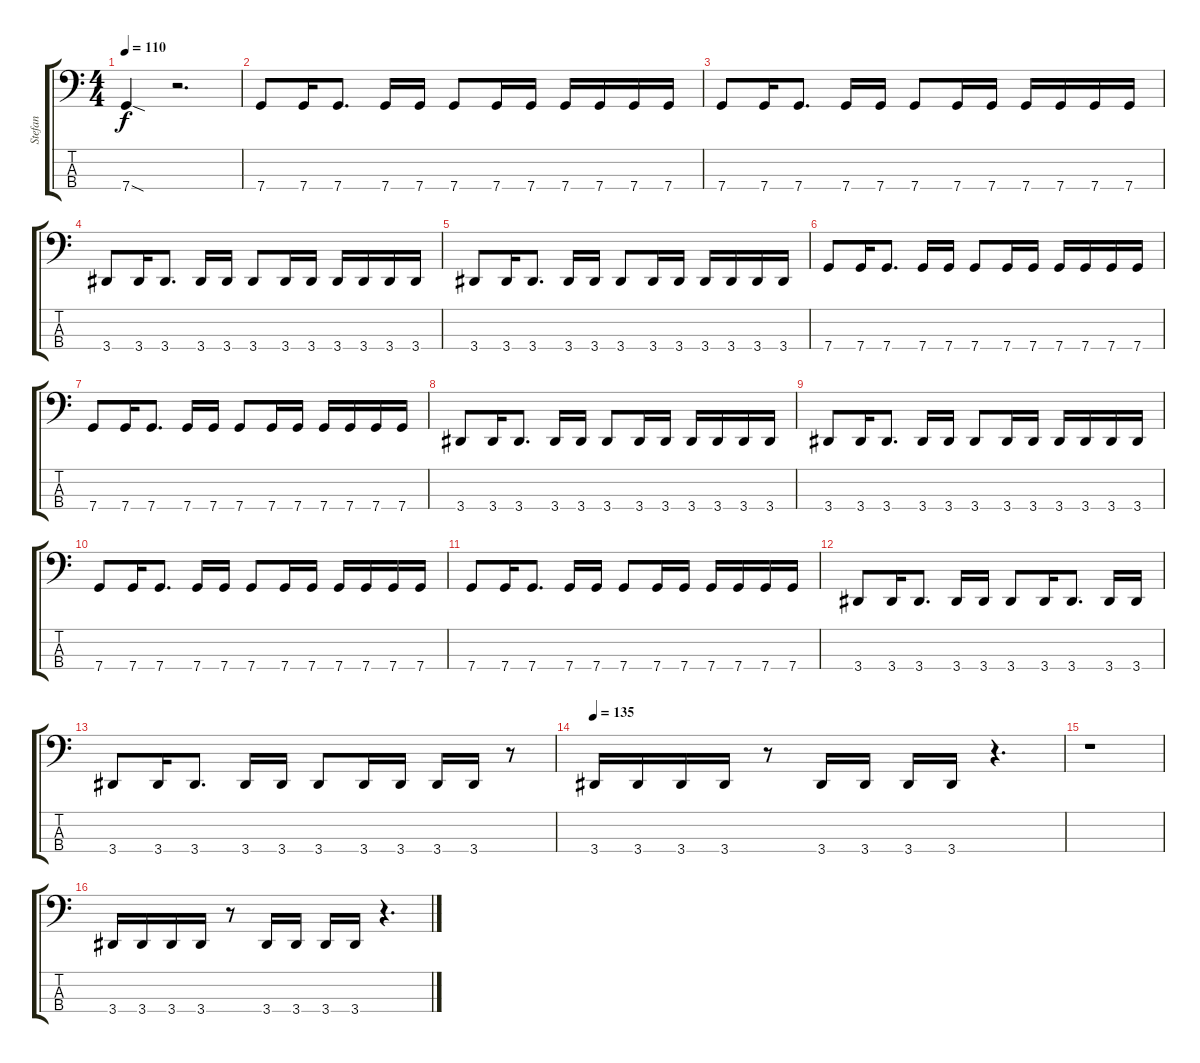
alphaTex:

\track ("Stefan" "Stefan") {instrument electricbasspick}
\staff {score tabs}
\tuning (F2 C2 G1 C1) {hide}
\ts (4 4)
\tempo 110
\clef f4
\ks c
7.4{sod}.4{dy f} r.2{d} |
7.4.8 7.4.16 7.4.8{d} 7.4.16 7.4.16 7.4.8 7.4.16 7.4.16 7.4.16 7.4.16 7.4.16 7.4.16 |
7.4.8 7.4.16 7.4.8{d} 7.4.16 7.4.16 7.4.8 7.4.16 7.4.16 7.4.16 7.4.16 7.4.16 7.4.16 |
3.4.8 3.4.16 3.4.8{d} 3.4.16 3.4.16 3.4.8 3.4.16 3.4.16 3.4.16 3.4.16 3.4.16 3.4.16 |
3.4.8 3.4.16 3.4.8{d} 3.4.16 3.4.16 3.4.8 3.4.16 3.4.16 3.4.16 3.4.16 3.4.16 3.4.16 |
7.4.8 7.4.16 7.4.8{d} 7.4.16 7.4.16 7.4.8 7.4.16 7.4.16 7.4.16 7.4.16 7.4.16 7.4.16 |
7.4.8 7.4.16 7.4.8{d} 7.4.16 7.4.16 7.4.8 7.4.16 7.4.16 7.4.16 7.4.16 7.4.16 7.4.16 |
3.4.8 3.4.16 3.4.8{d} 3.4.16 3.4.16 3.4.8 3.4.16 3.4.16 3.4.16 3.4.16 3.4.16 3.4.16 |
3.4.8 3.4.16 3.4.8{d} 3.4.16 3.4.16 3.4.8 3.4.16 3.4.16 3.4.16 3.4.16 3.4.16 3.4.16 |
7.4.8 7.4.16 7.4.8{d} 7.4.16 7.4.16 7.4.8 7.4.16 7.4.16 7.4.16 7.4.16 7.4.16 7.4.16 |
7.4.8 7.4.16 7.4.8{d} 7.4.16 7.4.16 7.4.8 7.4.16 7.4.16 7.4.16 7.4.16 7.4.16 7.4.16 |
3.4.8 3.4.16 3.4.8{d} 3.4.16 3.4.16 3.4.8 3.4.16 3.4.8{d} 3.4.16 3.4.16 |
3.4.8 3.4.16 3.4.8{d} 3.4.16 3.4.16 3.4.8 3.4.16 3.4.16 3.4.16 3.4.16 r.8 |
\tempo 135
3.4.16 3.4.16 3.4.16 3.4.16 r.8 3.4.16 3.4.16 3.4.16 3.4.16 r.4{d} |
r.1 |
3.4.16 3.4.16 3.4.16 3.4.16 r.8 3.4.16 3.4.16 3.4.16 3.4.16 r.4{d}
